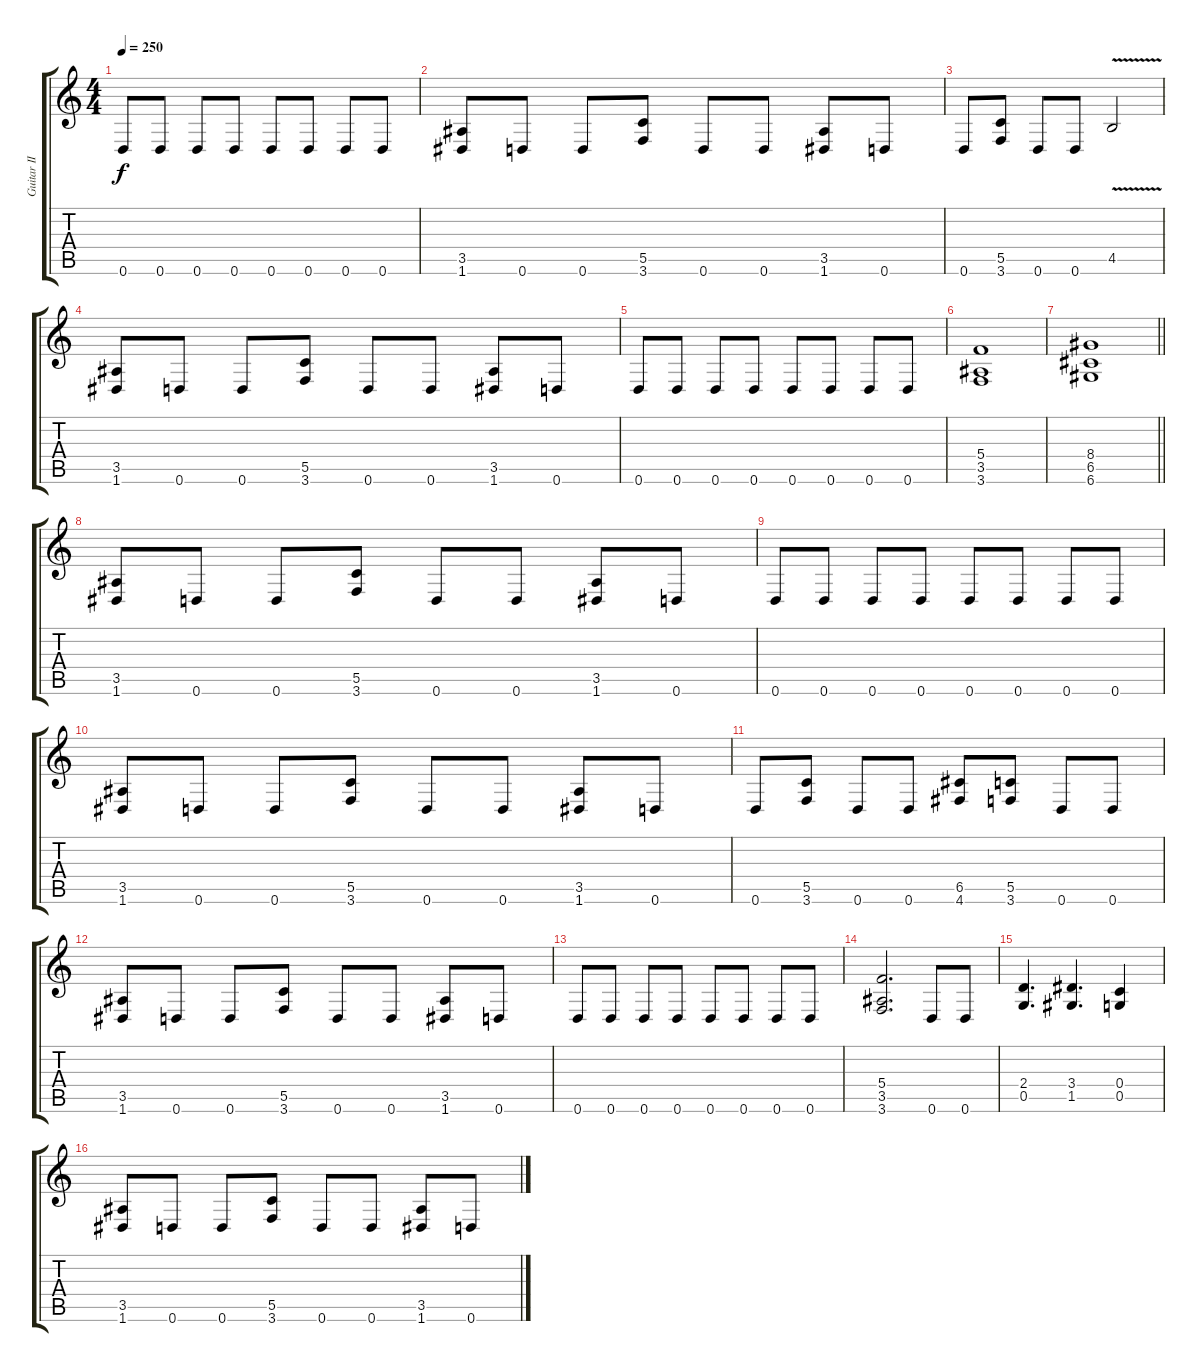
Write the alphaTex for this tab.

\track ("Guitar II" "Guitar II") {instrument distortionguitar}
\staff {score tabs}
\tuning (D4 A3 F3 C3 G2 D2) {hide}
\ts (4 4)
\tempo 250
\clef g2
\ks c
0.6.8{dy f} 0.6.8 0.6.8 0.6.8 0.6.8 0.6.8 0.6.8 0.6.8 |
(3.5 1.6).8 0.6.8 0.6.8 (5.5 3.6).8 0.6.8 0.6.8 (3.5 1.6).8 0.6.8 |
0.6.8 (5.5 3.6).8 0.6.8 0.6.8 4.5{v}.2 |
(3.5 1.6).8 0.6.8 0.6.8 (5.5 3.6).8 0.6.8 0.6.8 (3.5 1.6).8 0.6.8 |
0.6.8 0.6.8 0.6.8 0.6.8 0.6.8 0.6.8 0.6.8 0.6.8 |
(5.4 3.5 3.6).1 |
\barLineRight lightlight
(8.4 6.5 6.6).1 |
\section ("" "")
(3.5 1.6).8 0.6.8 0.6.8 (5.5 3.6).8 0.6.8 0.6.8 (3.5 1.6).8 0.6.8 |
0.6.8 0.6.8 0.6.8 0.6.8 0.6.8 0.6.8 0.6.8 0.6.8 |
(3.5 1.6).8 0.6.8 0.6.8 (5.5 3.6).8 0.6.8 0.6.8 (3.5 1.6).8 0.6.8 |
0.6.8 (5.5 3.6).8 0.6.8 0.6.8 (6.5 4.6).8 (5.5 3.6).8 0.6.8 0.6.8 |
(3.5 1.6).8 0.6.8 0.6.8 (5.5 3.6).8 0.6.8 0.6.8 (3.5 1.6).8 0.6.8 |
0.6.8 0.6.8 0.6.8 0.6.8 0.6.8 0.6.8 0.6.8 0.6.8 |
(5.4 3.5 3.6).2{d} 0.6.8 0.6.8 |
(2.4 0.5).4{d} (3.4 1.5).4{d} (0.4 0.5).4 |
(3.5 1.6).8 0.6.8 0.6.8 (5.5 3.6).8 0.6.8 0.6.8 (3.5 1.6).8 0.6.8
